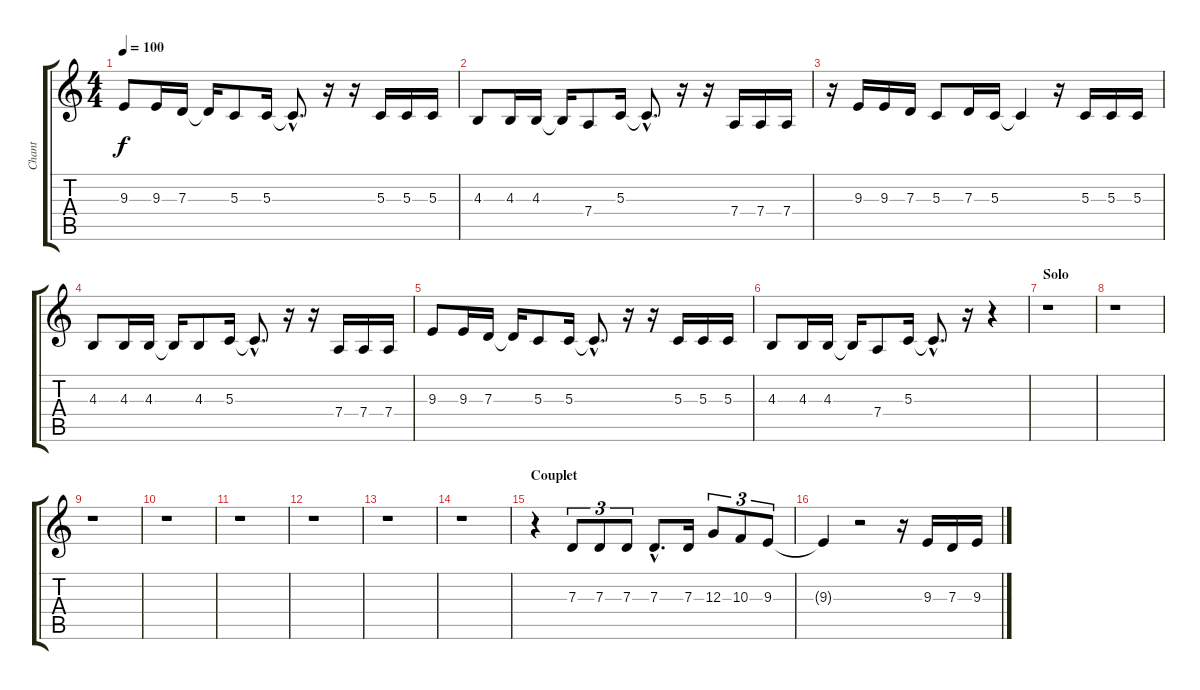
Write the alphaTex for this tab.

\track ("Chant" "Chant") {instrument clarinet}
\staff {score tabs}
\tuning (E4 B3 G3 D3 A2 E2) {hide}
\ts (4 4)
\tempo 100
\clef g2
\ks c
9.3.8{dy f} 9.3.16 7.3.16 7.3{t}.16 5.3.8 5.3.16 5.3{hac t}.8{d} r.16 r.16 5.3.16 5.3.16 5.3.16 |
4.3.8 4.3.16 4.3.16 4.3{t}.16 7.4.8 5.3.16 5.3{hac t}.8{d} r.16 r.16 7.4.16 7.4.16 7.4.16 |
r.16 9.3.16 9.3.16 7.3.16 5.3.8 7.3.16 5.3.16 5.3{t}.4 r.16 5.3.16 5.3.16 5.3.16 |
4.3.8 4.3.16 4.3.16 4.3{t}.16 4.3.8 5.3.16 5.3{hac t}.8{d} r.16 r.16 7.4.16 7.4.16 7.4.16 |
9.3.8 9.3.16 7.3.16 7.3{t}.16 5.3.8 5.3.16 5.3{hac t}.8{d} r.16 r.16 5.3.16 5.3.16 5.3.16 |
4.3.8 4.3.16 4.3.16 4.3{t}.16 7.4.8 5.3.16 5.3{hac t}.8{d} r.16 r.4 |
\section ("" "Solo")
r.1 |
r.1 |
r.1 |
r.1 |
r.1 |
r.1 |
r.1 |
r.1 |
\section ("" "Couplet")
r.4 7.3.8{tu (3 2)} 7.3.8{tu (3 2)} 7.3.8{tu (3 2)} 7.3{hac}.8{d} 7.3.16 12.3.8{tu (3 2)} 10.3.8{tu (3 2)} 9.3.8{tu (3 2)} |
9.3{t}.4 r.2 r.16 9.3.16 7.3.16 9.3.16
